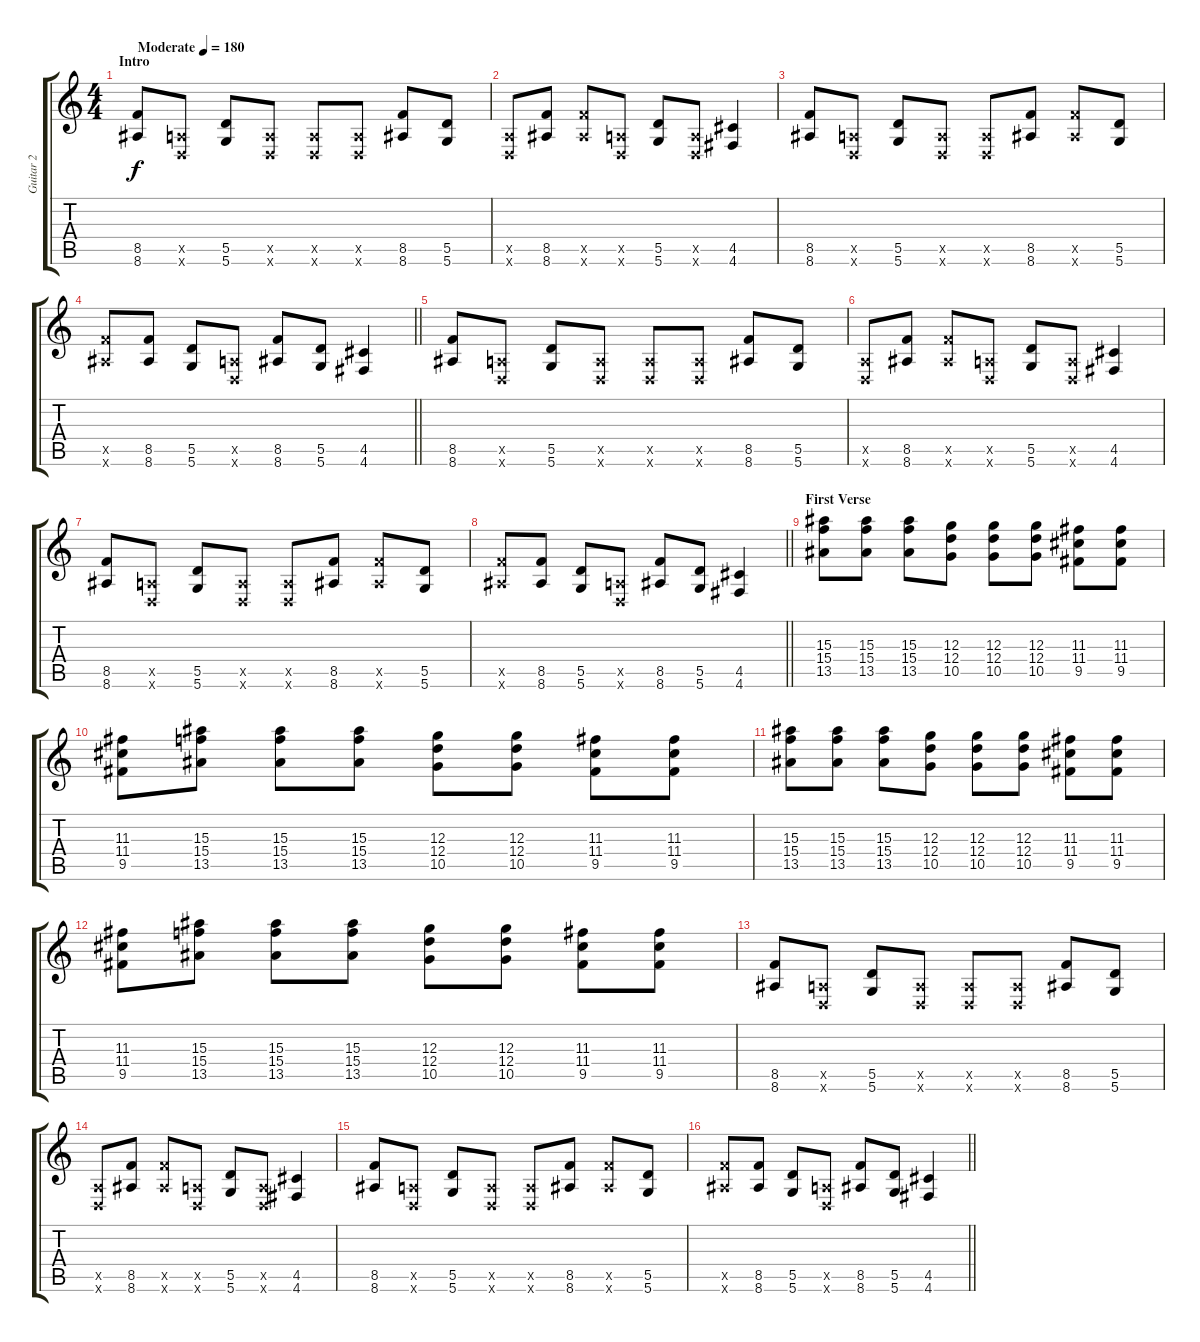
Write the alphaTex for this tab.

\track ("Guitar 2" "Guitar 2") {instrument distortionguitar}
\staff {score tabs}
\tuning (E4 B3 G3 D3 A2 D2) {hide}
\ts (4 4)
\section ("" "Intro")
\tempo (180 "Moderate")
\clef g2
\ks c
(8.5 8.6).8{dy f instrument distortionguitar} (0.5{x} 0.6{x}).8 (5.5 5.6).8 (0.5{x} 0.6{x}).8 (0.5{x} 0.6{x}).8 (0.5{x} 0.6{x}).8 (8.5 8.6).8 (5.5 5.6).8 |
(0.5{x} 0.6{x}).8 (8.5 8.6).8 (8.5{x} 8.6{x}).8 (0.5{x} 0.6{x}).8 (5.5 5.6).8 (0.5{x} 0.6{x}).8 (4.5 4.6).4 |
(8.5 8.6).8 (0.5{x} 0.6{x}).8 (5.5 5.6).8 (0.5{x} 0.6{x}).8 (0.5{x} 0.6{x}).8 (8.5 8.6).8 (8.5{x} 8.6{x}).8 (5.5 5.6).8 |
\barLineRight lightlight
(8.5{x} 8.6{x}).8 (8.5 8.6).8 (5.5 5.6).8 (0.5{x} 0.6{x}).8 (8.5 8.6).8 (5.5 5.6).8 (4.5 4.6).4 |
(8.5 8.6).8 (0.5{x} 0.6{x}).8 (5.5 5.6).8 (0.5{x} 0.6{x}).8 (0.5{x} 0.6{x}).8 (0.5{x} 0.6{x}).8 (8.5 8.6).8 (5.5 5.6).8 |
(0.5{x} 0.6{x}).8 (8.5 8.6).8 (8.5{x} 8.6{x}).8 (0.5{x} 0.6{x}).8 (5.5 5.6).8 (0.5{x} 0.6{x}).8 (4.5 4.6).4 |
(8.5 8.6).8 (0.5{x} 0.6{x}).8 (5.5 5.6).8 (0.5{x} 0.6{x}).8 (0.5{x} 0.6{x}).8 (8.5 8.6).8 (8.5{x} 8.6{x}).8 (5.5 5.6).8 |
\barLineRight lightlight
(8.5{x} 8.6{x}).8 (8.5 8.6).8 (5.5 5.6).8 (0.5{x} 0.6{x}).8 (8.5 8.6).8 (5.5 5.6).8 (4.5 4.6).4 |
\section ("" "First Verse")
(15.3 15.4 13.5).8 (15.3 15.4 13.5).8 (15.3 15.4 13.5).8 (12.3 12.4 10.5).8 (12.3 12.4 10.5).8 (12.3 12.4 10.5).8 (11.3 11.4 9.5).8 (11.3 11.4 9.5).8 |
(11.3 11.4 9.5).8 (15.3 15.4 13.5).8 (15.3 15.4 13.5).8 (15.3 15.4 13.5).8 (12.3 12.4 10.5).8 (12.3 12.4 10.5).8 (11.3 11.4 9.5).8 (11.3 11.4 9.5).8 |
(15.3 15.4 13.5).8 (15.3 15.4 13.5).8 (15.3 15.4 13.5).8 (12.3 12.4 10.5).8 (12.3 12.4 10.5).8 (12.3 12.4 10.5).8 (11.3 11.4 9.5).8 (11.3 11.4 9.5).8 |
(11.3 11.4 9.5).8 (15.3 15.4 13.5).8 (15.3 15.4 13.5).8 (15.3 15.4 13.5).8 (12.3 12.4 10.5).8 (12.3 12.4 10.5).8 (11.3 11.4 9.5).8 (11.3 11.4 9.5).8 |
(8.5 8.6).8 (0.5{x} 0.6{x}).8 (5.5 5.6).8 (0.5{x} 0.6{x}).8 (0.5{x} 0.6{x}).8 (0.5{x} 0.6{x}).8 (8.5 8.6).8 (5.5 5.6).8 |
(0.5{x} 0.6{x}).8 (8.5 8.6).8 (8.5{x} 8.6{x}).8 (0.5{x} 0.6{x}).8 (5.5 5.6).8 (0.5{x} 0.6{x}).8 (4.5 4.6).4 |
(8.5 8.6).8 (0.5{x} 0.6{x}).8 (5.5 5.6).8 (0.5{x} 0.6{x}).8 (0.5{x} 0.6{x}).8 (8.5 8.6).8 (8.5{x} 8.6{x}).8 (5.5 5.6).8 |
\barLineRight lightlight
(8.5{x} 8.6{x}).8 (8.5 8.6).8 (5.5 5.6).8 (0.5{x} 0.6{x}).8 (8.5 8.6).8 (5.5 5.6).8 (4.5 4.6).4
